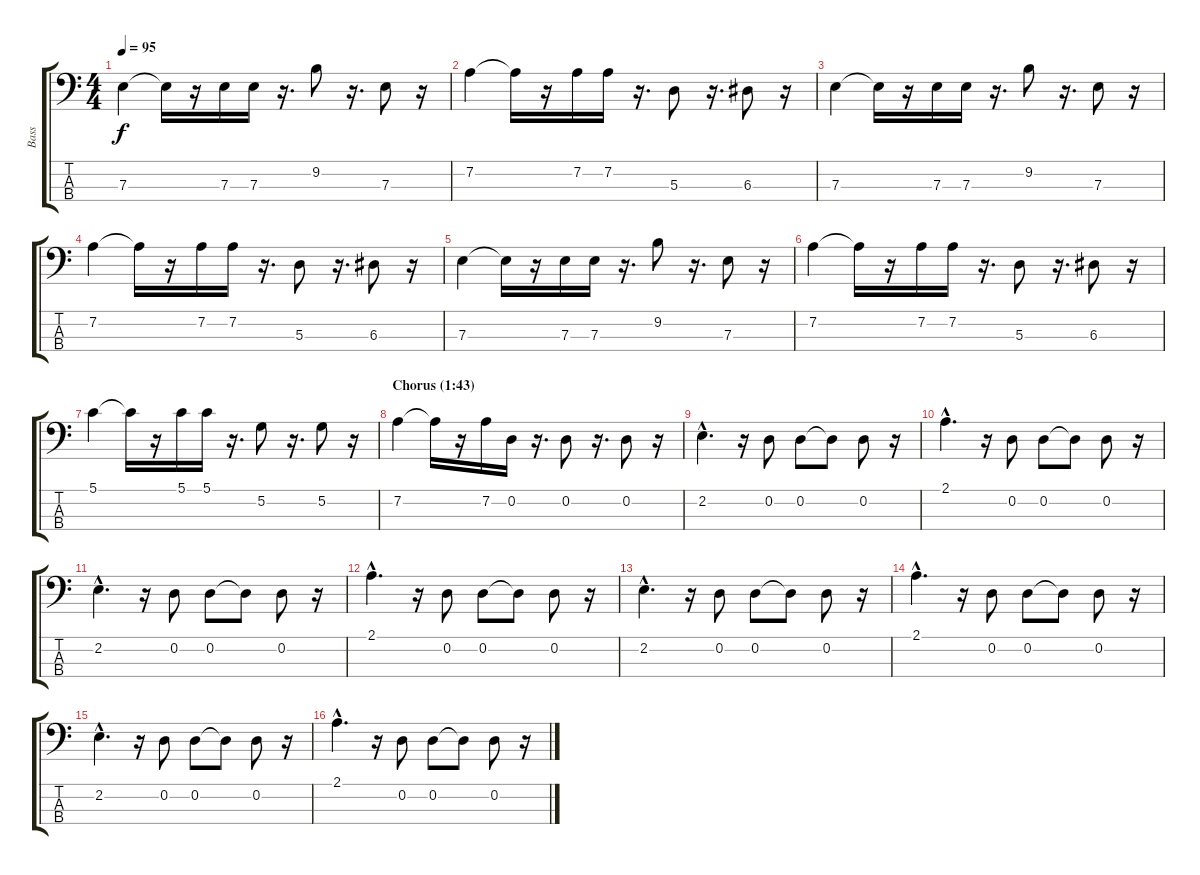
\track ("Bass" "Bass") {instrument acousticbass}
\staff {score tabs}
\tuning (G2 D2 A1 E1) {hide}
\ts (4 4)
\tempo 95
\clef f4
\ks c
7.3.4{dy f} 7.3{t}.16 r.16 7.3.16 7.3.16 r.16{d} 9.2.8 r.16{d} 7.3.8 r.16 |
7.2.4 7.2{t}.16 r.16 7.2.16 7.2.16 r.16{d} 5.3.8 r.16{d} 6.3.8 r.16 |
7.3.4 7.3{t}.16 r.16 7.3.16 7.3.16 r.16{d} 9.2.8 r.16{d} 7.3.8 r.16 |
7.2.4 7.2{t}.16 r.16 7.2.16 7.2.16 r.16{d} 5.3.8 r.16{d} 6.3.8 r.16 |
7.3.4 7.3{t}.16 r.16 7.3.16 7.3.16 r.16{d} 9.2.8 r.16{d} 7.3.8 r.16 |
7.2.4 7.2{t}.16 r.16 7.2.16 7.2.16 r.16{d} 5.3.8 r.16{d} 6.3.8 r.16 |
5.1.4 5.1{t}.16 r.16 5.1.16 5.1.16 r.16{d} 5.2.8 r.16{d} 5.2.8 r.16 |
\section ("" "Chorus (1:43)")
7.2.4 7.2{t}.16 r.16 7.2.16 0.2.16 r.16{d} 0.2.8 r.16{d} 0.2.8 r.16 |
2.2{hac}.4{d} r.16 0.2.8 0.2.8 0.2{t}.8 0.2.8 r.16 |
2.1{hac}.4{d} r.16 0.2.8 0.2.8 0.2{t}.8 0.2.8 r.16 |
2.2{hac}.4{d} r.16 0.2.8 0.2.8 0.2{t}.8 0.2.8 r.16 |
2.1{hac}.4{d} r.16 0.2.8 0.2.8 0.2{t}.8 0.2.8 r.16 |
2.2{hac}.4{d} r.16 0.2.8 0.2.8 0.2{t}.8 0.2.8 r.16 |
2.1{hac}.4{d} r.16 0.2.8 0.2.8 0.2{t}.8 0.2.8 r.16 |
2.2{hac}.4{d} r.16 0.2.8 0.2.8 0.2{t}.8 0.2.8 r.16 |
2.1{hac}.4{d} r.16 0.2.8 0.2.8 0.2{t}.8 0.2.8 r.16
